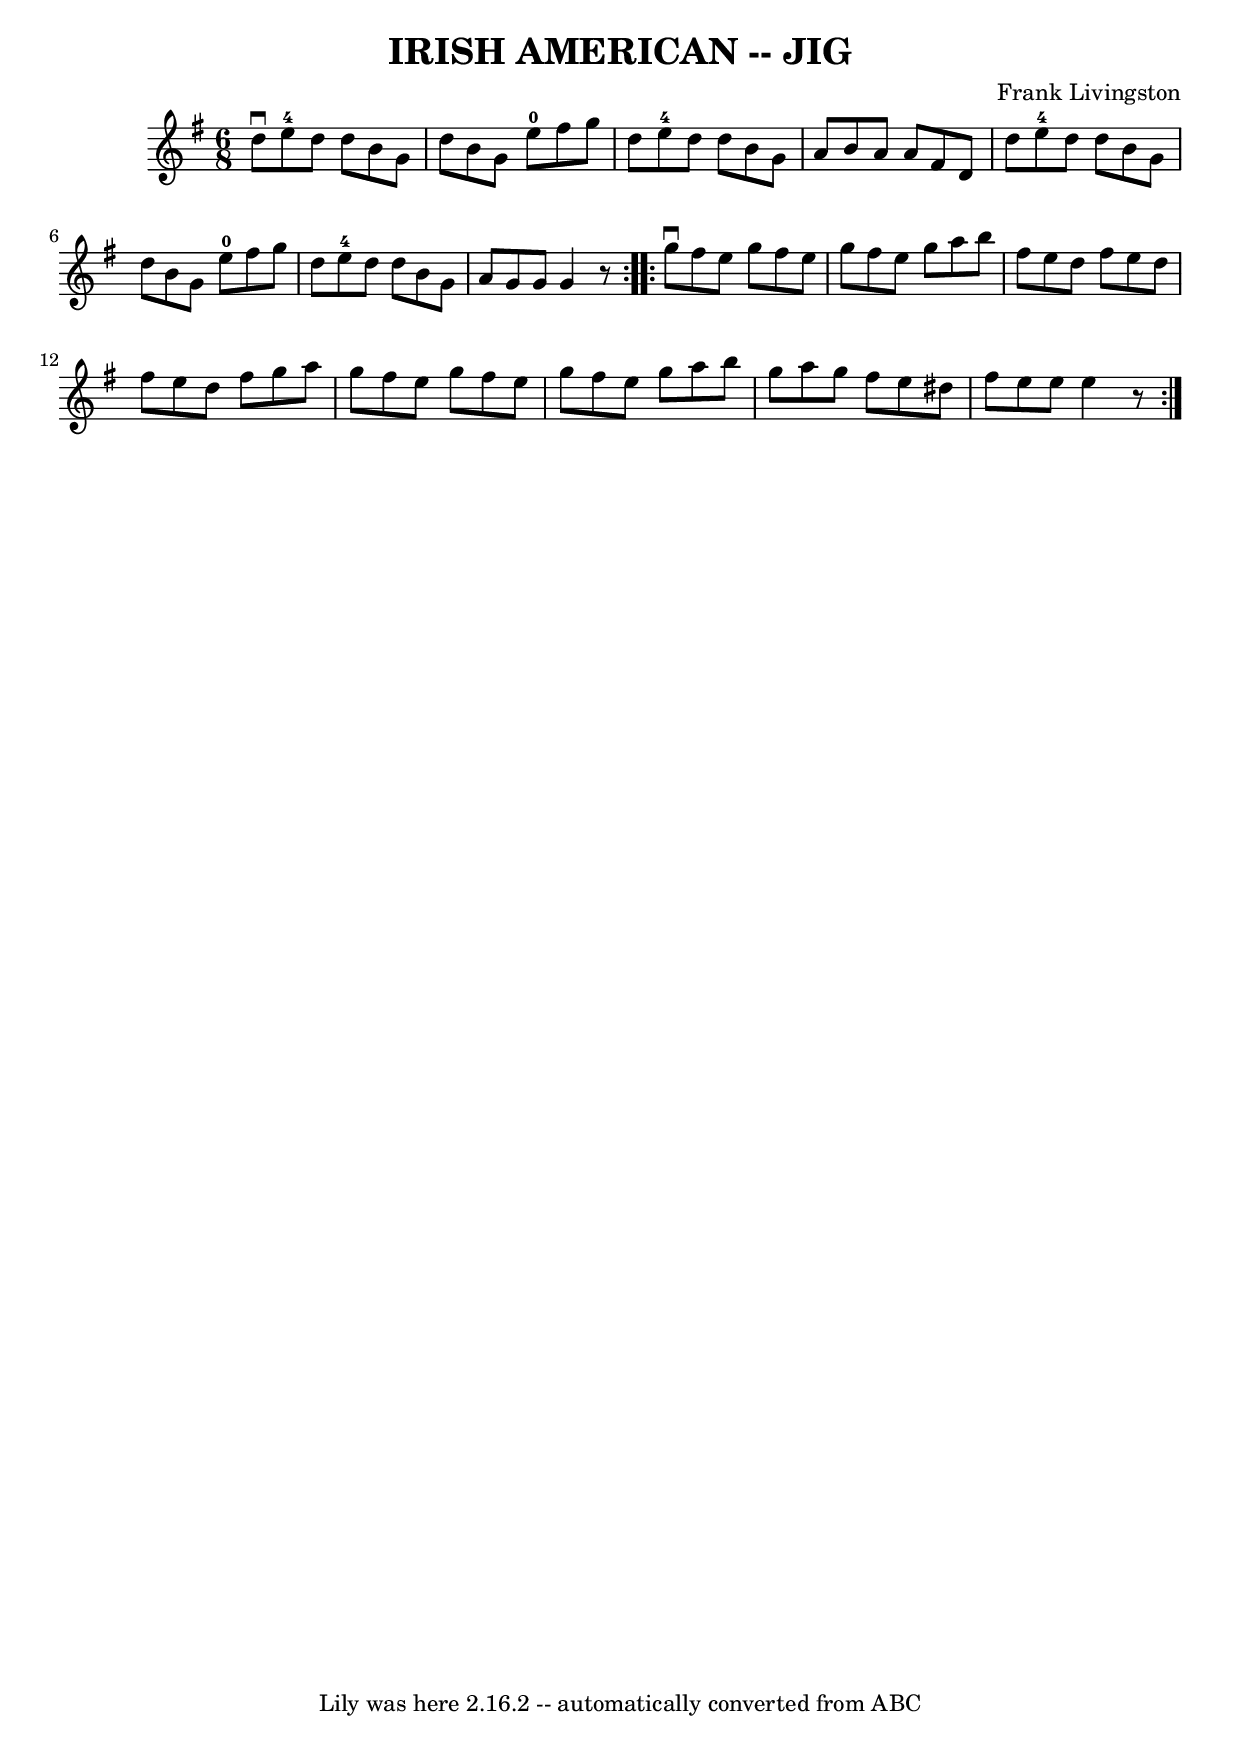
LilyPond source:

\version "2.7.40"
\include "Mammoth.ily"
\header {
	book = "Ryan's Mammoth Collection of Fiddle Tunes"
	composer = "Frank Livingston"
	crossRefNumber = "1"
	footnotes = ""
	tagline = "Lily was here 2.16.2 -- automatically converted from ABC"
	title = "IRISH AMERICAN -- JIG"
}
voicedefault =  {
\set Score.defaultBarType = "empty"

\repeat volta 2 {
\time 6/8 \key g \major d''8^\downbow e''8-4 d''8 d''8 b'8    
g'8    |
 d''8 b'8 g'8 e''8-0 fis''8 g''8    
|
 d''8 e''8-4 d''8 d''8 b'8 g'8    |
 a'8    
b'8 a'8 a'8 fis'8 d'8        |
 d''8 e''8-4 d''8    
d''8 b'8 g'8    |
 d''8 b'8 g'8 e''8-0 fis''8    
g''8    |
 d''8 e''8-4 d''8 d''8 b'8 g'8    |
   
a'8 g'8 g'8 g'4    r8   }     \repeat volta 2 { g''8^\downbow   
fis''8 e''8 g''8 fis''8 e''8    |
 g''8 fis''8 e''8   
 g''8 a''8 b''8    |
 fis''8 e''8 d''8 fis''8 e''8    
d''8    |
 fis''8 e''8 d''8 fis''8 g''8 a''8        
|
 g''8 fis''8 e''8 g''8 fis''8 e''8    |
 g''8  
 fis''8 e''8 g''8 a''8 b''8    |
 g''8 a''8 g''8    
fis''8 e''8 dis''8    |
 fis''8 e''8 e''8 e''4    r8   } 
  
}

\score{
    <<

	\context Staff="default"
	{
	    \voicedefault 
	}

    >>
	\layout {
	}
	\midi {}
}
